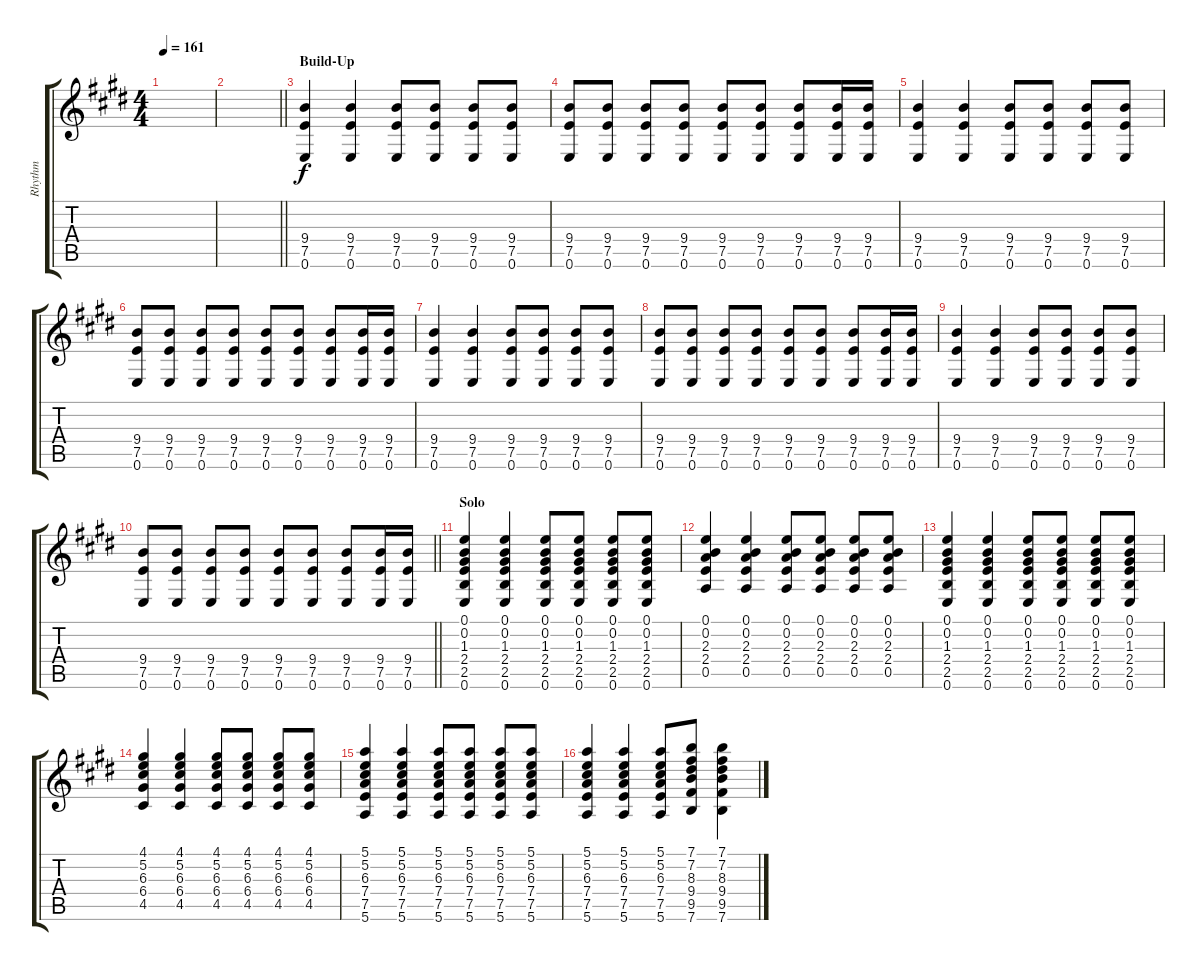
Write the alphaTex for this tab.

\track ("Rhythm" "Rhythm") {instrument overdrivenguitar}
\staff {score tabs}
\tuning (E4 B3 G3 D3 A2 E2) {hide}
\ts (4 4)
\tempo 161
\clef g2
\ks e
|
\barLineRight lightlight
|
\section ("" "Build-Up")
(9.4 7.5 0.6).4 (9.4 7.5 0.6).4 (9.4 7.5 0.6).8 (9.4 7.5 0.6).8 (9.4 7.5 0.6).8 (9.4 7.5 0.6).8 |
(9.4 7.5 0.6).8 (9.4 7.5 0.6).8 (9.4 7.5 0.6).8 (9.4 7.5 0.6).8 (9.4 7.5 0.6).8 (9.4 7.5 0.6).8 (9.4 7.5 0.6).8 (9.4 7.5 0.6).16 (9.4 7.5 0.6).16 |
(9.4 7.5 0.6).4 (9.4 7.5 0.6).4 (9.4 7.5 0.6).8 (9.4 7.5 0.6).8 (9.4 7.5 0.6).8 (9.4 7.5 0.6).8 |
(9.4 7.5 0.6).8 (9.4 7.5 0.6).8 (9.4 7.5 0.6).8 (9.4 7.5 0.6).8 (9.4 7.5 0.6).8 (9.4 7.5 0.6).8 (9.4 7.5 0.6).8 (9.4 7.5 0.6).16 (9.4 7.5 0.6).16 |
(9.4 7.5 0.6).4 (9.4 7.5 0.6).4 (9.4 7.5 0.6).8 (9.4 7.5 0.6).8 (9.4 7.5 0.6).8 (9.4 7.5 0.6).8 |
(9.4 7.5 0.6).8 (9.4 7.5 0.6).8 (9.4 7.5 0.6).8 (9.4 7.5 0.6).8 (9.4 7.5 0.6).8 (9.4 7.5 0.6).8 (9.4 7.5 0.6).8 (9.4 7.5 0.6).16 (9.4 7.5 0.6).16 |
(9.4 7.5 0.6).4 (9.4 7.5 0.6).4 (9.4 7.5 0.6).8 (9.4 7.5 0.6).8 (9.4 7.5 0.6).8 (9.4 7.5 0.6).8 |
\barLineRight lightlight
(9.4 7.5 0.6).8 (9.4 7.5 0.6).8 (9.4 7.5 0.6).8 (9.4 7.5 0.6).8 (9.4 7.5 0.6).8 (9.4 7.5 0.6).8 (9.4 7.5 0.6).8 (9.4 7.5 0.6).16 (9.4 7.5 0.6).16 |
\section ("" "Solo")
(0.1 0.2 1.3 2.4 2.5 0.6).4 (0.1 0.2 1.3 2.4 2.5 0.6).4 (0.1 0.2 1.3 2.4 2.5 0.6).8 (0.1 0.2 1.3 2.4 2.5 0.6).8 (0.1 0.2 1.3 2.4 2.5 0.6).8 (0.1 0.2 1.3 2.4 2.5 0.6).8 |
(0.1 0.2 2.3 2.4 0.5).4 (0.1 0.2 2.3 2.4 0.5).4 (0.1 0.2 2.3 2.4 0.5).8 (0.1 0.2 2.3 2.4 0.5).8 (0.1 0.2 2.3 2.4 0.5).8 (0.1 0.2 2.3 2.4 0.5).8 |
(0.1 0.2 1.3 2.4 2.5 0.6).4 (0.1 0.2 1.3 2.4 2.5 0.6).4 (0.1 0.2 1.3 2.4 2.5 0.6).8 (0.1 0.2 1.3 2.4 2.5 0.6).8 (0.1 0.2 1.3 2.4 2.5 0.6).8 (0.1 0.2 1.3 2.4 2.5 0.6).8 |
(4.1 5.2 6.3 6.4 4.5).4 (4.1 5.2 6.3 6.4 4.5).4 (4.1 5.2 6.3 6.4 4.5).8 (4.1 5.2 6.3 6.4 4.5).8 (4.1 5.2 6.3 6.4 4.5).8 (4.1 5.2 6.3 6.4 4.5).8 |
(5.1 5.2 6.3 7.4 7.5 5.6).4 (5.1 5.2 6.3 7.4 7.5 5.6).4 (5.1 5.2 6.3 7.4 7.5 5.6).8 (5.1 5.2 6.3 7.4 7.5 5.6).8 (5.1 5.2 6.3 7.4 7.5 5.6).8 (5.1 5.2 6.3 7.4 7.5 5.6).8 |
(5.1 5.2 6.3 7.4 7.5 5.6).4 (5.1 5.2 6.3 7.4 7.5 5.6).4 (5.1 5.2 6.3 7.4 7.5 5.6).8 (7.1 7.2 8.3 9.4 9.5 7.6).8 (7.1 7.2 8.3 9.4 9.5 7.6).4
